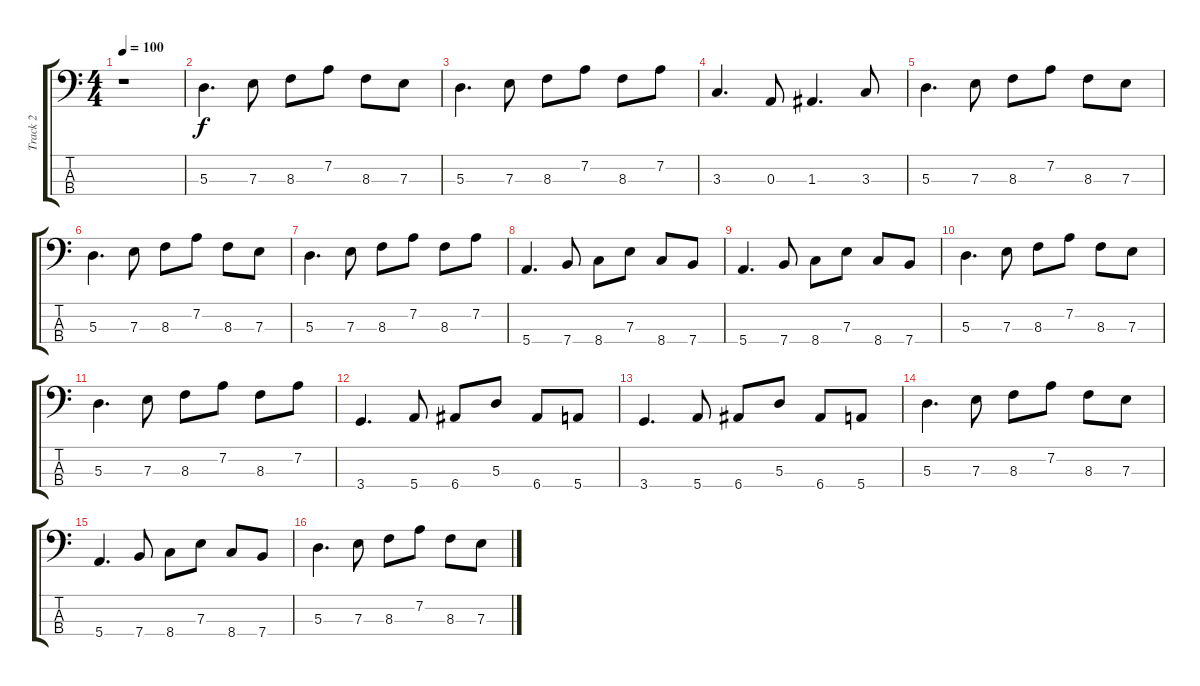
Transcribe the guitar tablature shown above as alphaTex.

\track ("Track 2" "Track 2") {instrument electricbassfinger}
\staff {score tabs}
\tuning (G2 D2 A1 E1) {hide}
\ts (4 4)
\tempo 100
\clef f4
\ks c
r.1{dy f instrument electricbassfinger} |
5.3.4{d} 7.3.8 8.3.8 7.2.8 8.3.8 7.3.8 |
5.3.4{d} 7.3.8 8.3.8 7.2.8 8.3.8 7.2.8 |
3.3.4{d} 0.3.8 1.3.4{d} 3.3.8 |
5.3.4{d} 7.3.8 8.3.8 7.2.8 8.3.8 7.3.8 |
5.3.4{d} 7.3.8 8.3.8 7.2.8 8.3.8 7.3.8 |
5.3.4{d} 7.3.8 8.3.8 7.2.8 8.3.8 7.2.8 |
5.4.4{d} 7.4.8 8.4.8 7.3.8 8.4.8 7.4.8 |
5.4.4{d} 7.4.8 8.4.8 7.3.8 8.4.8 7.4.8 |
5.3.4{d} 7.3.8 8.3.8 7.2.8 8.3.8 7.3.8 |
5.3.4{d} 7.3.8 8.3.8 7.2.8 8.3.8 7.2.8 |
3.4.4{d} 5.4.8 6.4.8 5.3.8 6.4.8 5.4.8 |
3.4.4{d} 5.4.8 6.4.8 5.3.8 6.4.8 5.4.8 |
5.3.4{d} 7.3.8 8.3.8 7.2.8 8.3.8 7.3.8 |
5.4.4{d} 7.4.8 8.4.8 7.3.8 8.4.8 7.4.8 |
5.3.4{d} 7.3.8 8.3.8 7.2.8 8.3.8 7.3.8
